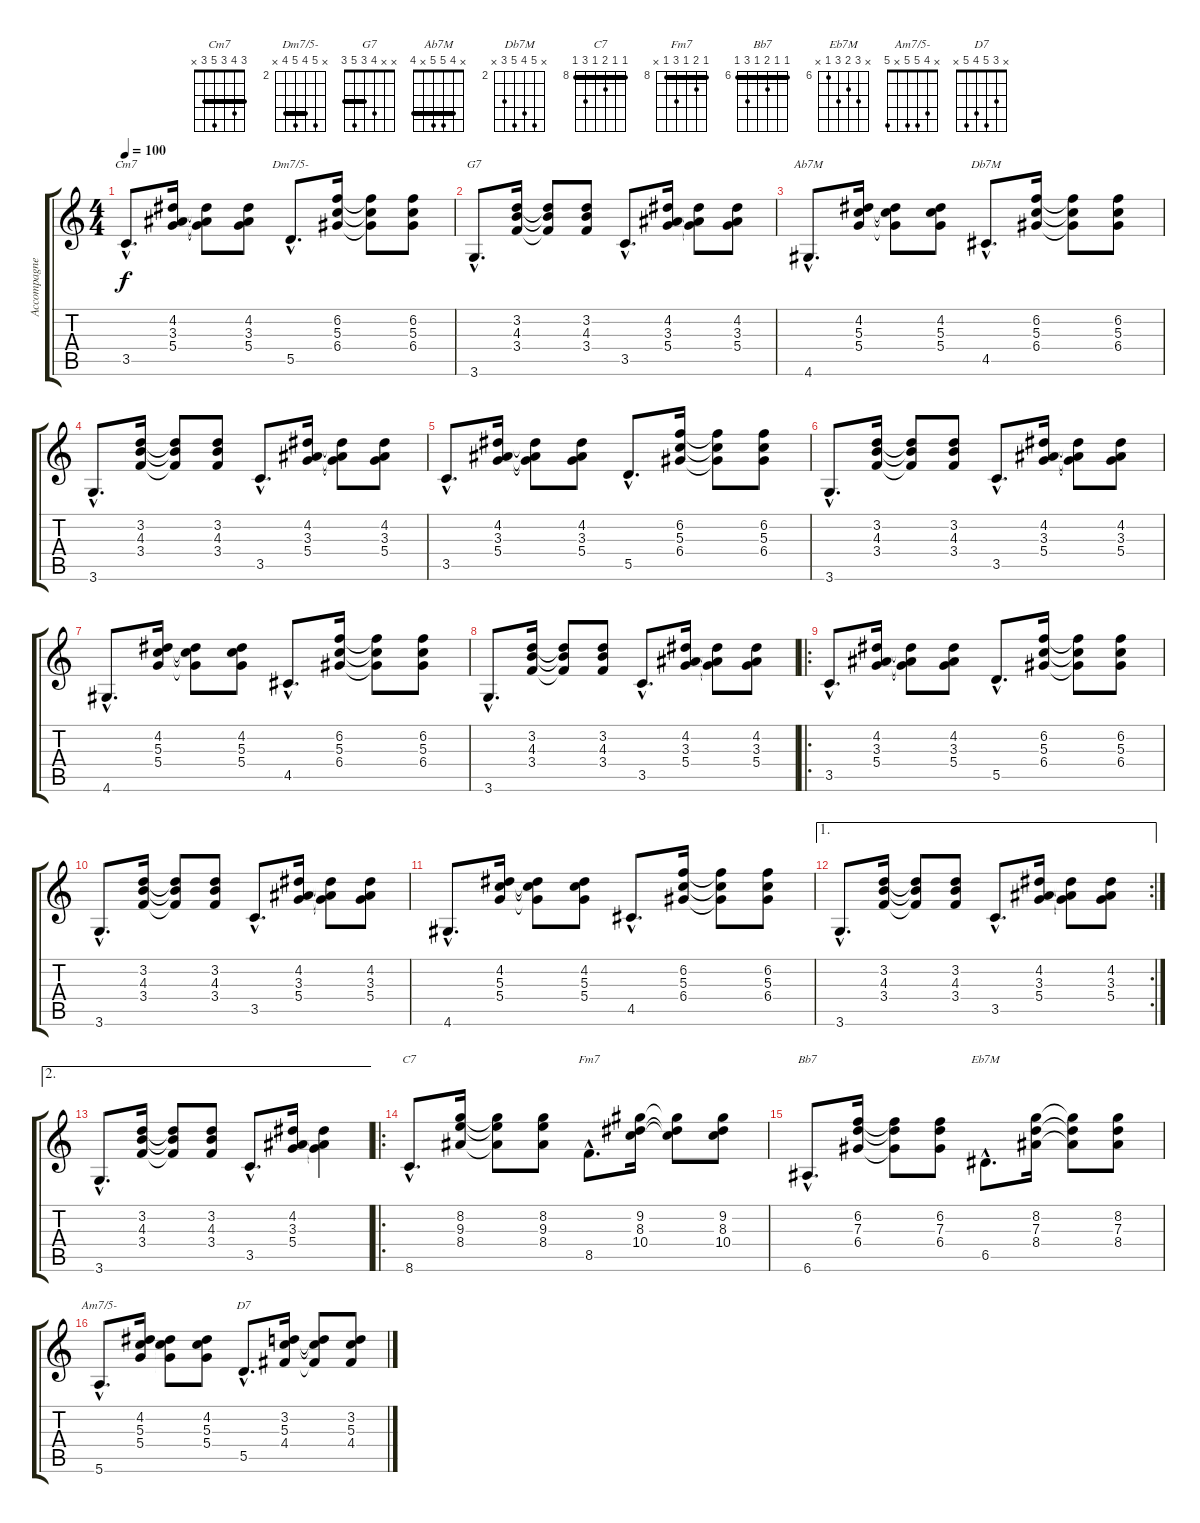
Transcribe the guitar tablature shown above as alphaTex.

\track ("Accompagnement" "Accompagne") {instrument acousticguitarnylon}
\staff {score tabs}
\tuning (E4 B3 G3 D3 A2 E2) {hide}
\chord ("Cm7" 3 4 3 5 3 x) {barre 3}
\chord ("Dm7/5-" x 6 5 6 5 x) {firstfret 2 barre 5}
\chord ("G7" x x 4 3 5 3) {barre 3}
\chord ("Ab7M" x 4 5 5 x 4) {barre 4}
\chord ("Db7M" x 6 5 6 4 x) {firstfret 2}
\chord ("C7" 8 8 9 8 10 8) {firstfret 8 barre 8}
\chord ("Fm7" 8 9 8 10 8 x) {firstfret 8 barre 8}
\chord ("Bb7" 6 6 7 6 8 6) {firstfret 6 barre 6}
\chord ("Eb7M" x 8 7 8 6 x) {firstfret 6}
\chord ("Am7/5-" x 4 5 5 x 5)
\chord ("D7" x 3 5 4 5 x)
\ts (4 4)
\tempo 100
\clef g2
\ks c
3.5{hac}.8{d ch "Cm7" dy f instrument acousticguitarnylon} (4.2 3.3 5.4).16 (4.2{t} 3.3{t} 5.4{t}).8 (4.2 3.3 5.4).8 5.5{hac}.8{d ch "Dm7/5-"} (6.2 5.3 6.4).16 (6.2{t} 5.3{t} 6.4{t}).8 (6.2 5.3 6.4).8 |
3.6{hac}.8{d ch "G7"} (3.2 4.3 3.4).16 (3.2{t} 4.3{t} 3.4{t}).8 (3.2 4.3 3.4).8 3.5{hac}.8{d} (4.2 3.3 5.4).16 (4.2{t} 3.3{t} 5.4{t}).8 (4.2 3.3 5.4).8 |
4.6{hac}.8{d ch "Ab7M"} (4.2 5.3 5.4).16 (4.2{t} 5.3{t} 5.4{t}).8 (4.2 5.3 5.4).8 4.5{hac}.8{d ch "Db7M"} (6.2 5.3 6.4).16 (6.2{t} 5.3{t} 6.4{t}).8 (6.2 5.3 6.4).8 |
3.6{hac}.8{d} (3.2 4.3 3.4).16 (3.2{t} 4.3{t} 3.4{t}).8 (3.2 4.3 3.4).8 3.5{hac}.8{d} (4.2 3.3 5.4).16 (4.2{t} 3.3{t} 5.4{t}).8 (4.2 3.3 5.4).8 |
3.5{hac}.8{d} (4.2 3.3 5.4).16 (4.2{t} 3.3{t} 5.4{t}).8 (4.2 3.3 5.4).8 5.5{hac}.8{d} (6.2 5.3 6.4).16 (6.2{t} 5.3{t} 6.4{t}).8 (6.2 5.3 6.4).8 |
3.6{hac}.8{d} (3.2 4.3 3.4).16 (3.2{t} 4.3{t} 3.4{t}).8 (3.2 4.3 3.4).8 3.5{hac}.8{d} (4.2 3.3 5.4).16 (4.2{t} 3.3{t} 5.4{t}).8 (4.2 3.3 5.4).8 |
4.6{hac}.8{d} (4.2 5.3 5.4).16 (4.2{t} 5.3{t} 5.4{t}).8 (4.2 5.3 5.4).8 4.5{hac}.8{d} (6.2 5.3 6.4).16 (6.2{t} 5.3{t} 6.4{t}).8 (6.2 5.3 6.4).8 |
3.6{hac}.8{d} (3.2 4.3 3.4).16 (3.2{t} 4.3{t} 3.4{t}).8 (3.2 4.3 3.4).8 3.5{hac}.8{d} (4.2 3.3 5.4).16 (4.2{t} 3.3{t} 5.4{t}).8 (4.2 3.3 5.4).8 |
\ro
3.5{hac}.8{d instrument electricguitarmuted} (4.2 3.3 5.4).16 (4.2{t} 3.3{t} 5.4{t}).8 (4.2 3.3 5.4).8 5.5{hac}.8{d} (6.2 5.3 6.4).16 (6.2{t} 5.3{t} 6.4{t}).8 (6.2 5.3 6.4).8 |
3.6{hac}.8{d} (3.2 4.3 3.4).16 (3.2{t} 4.3{t} 3.4{t}).8 (3.2 4.3 3.4).8 3.5{hac}.8{d} (4.2 3.3 5.4).16 (4.2{t} 3.3{t} 5.4{t}).8 (4.2 3.3 5.4).8 |
4.6{hac}.8{d} (4.2 5.3 5.4).16 (4.2{t} 5.3{t} 5.4{t}).8 (4.2 5.3 5.4).8 4.5{hac}.8{d} (6.2 5.3 6.4).16 (6.2{t} 5.3{t} 6.4{t}).8 (6.2 5.3 6.4).8 |
\ae 1
\rc 2
3.6{hac}.8{d} (3.2 4.3 3.4).16 (3.2{t} 4.3{t} 3.4{t}).8 (3.2 4.3 3.4).8 3.5{hac}.8{d} (4.2 3.3 5.4).16 (4.2{t} 3.3{t} 5.4{t}).8 (4.2 3.3 5.4).8 |
\ae 2
3.6{hac}.8{d} (3.2 4.3 3.4).16 (3.2{t} 4.3{t} 3.4{t}).8 (3.2 4.3 3.4).8 3.5{hac}.8{d} (4.2 3.3 5.4).16 (4.2{t} 3.3{t} 5.4{t}).4 |
\ro
8.6{hac}.8{d ch "C7"} (8.2 9.3 8.4).16 (8.2{t} 9.3{t} 8.4{t}).8 (8.2 9.3 8.4).8 8.5{hac}.8{d ch "Fm7"} (9.2 8.3 10.4).16 (9.2{t} 8.3{t} 10.4{t}).8 (9.2 8.3 10.4).8 |
6.6{hac}.8{d ch "Bb7"} (6.2 7.3 6.4).16 (6.2{t} 7.3{t} 6.4{t}).8 (6.2 7.3 6.4).8 6.5{hac}.8{d ch "Eb7M"} (8.2 7.3 8.4).16 (8.2{t} 7.3{t} 8.4{t}).8 (8.2 7.3 8.4).8 |
5.6{hac}.8{d ch "Am7/5-"} (4.2 5.3 5.4).16 (4.2{t} 5.3{t} 5.4{t}).8 (4.2 5.3 5.4).8 5.5{hac}.8{d ch "D7"} (3.2 5.3 4.4).16 (3.2{t} 5.3{t} 4.4{t}).8 (3.2 5.3 4.4).8
